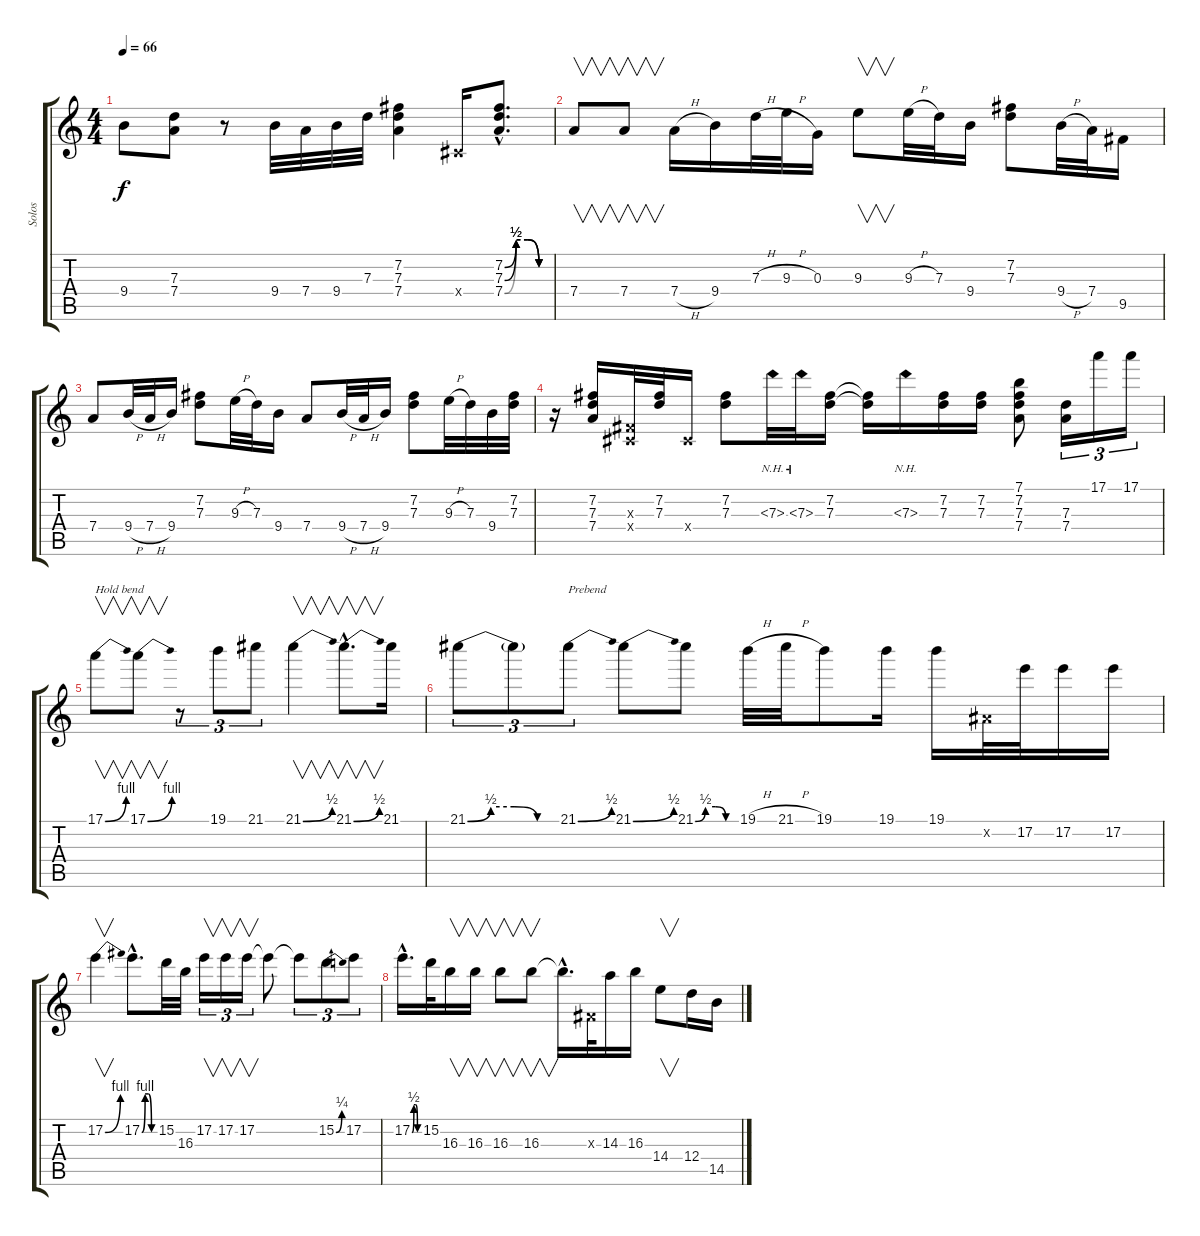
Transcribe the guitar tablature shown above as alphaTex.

\track ("Solos" "Solos") {instrument overdrivenguitar}
\staff {score tabs}
\tuning (E4 B3 G3 D3 A2 E2) {hide}
\ts (4 4)
\tempo 66
\clef g2
\ks c
9.4.8{dy f} (7.3 7.4).8 r.8 9.4.32 7.4.32 9.4.32 7.3.32 (7.2 7.3 7.4).4 -1.4{x}.16 (7.2{be (custom 0 0 15 2 30 2 45 0 60 0) hac} 7.3{be (custom 0 0 15 2 30 2 45 0 60 0) hac} 7.4{be (custom 0 0 15 2 30 2 45 0 60 0) hac}).8{d} |
7.4.8{v} 7.4.8{v} 7.4{h}.16 9.4.16 7.3{h}.32 9.3{h}.32 0.3.16 9.3.8{v} 9.3{h}.32 7.3.32 9.4.16 (7.2 7.3).8 9.4{h}.32 7.4.32 9.5.16 |
7.4.8 9.4{h}.32 7.4{h}.32 9.4.16 (7.2 7.3).8 9.3{h}.32 7.3.32 9.4.16 7.4.8 9.4{h}.32 7.4{h}.32 9.4.16 (7.2 7.3).8 9.3{h}.32 7.3.32 9.4.32 (7.2 7.3).32 |
r.16 (7.2 7.3 7.4).16 (-1.3{x} -1.4{x}).32 (7.2 7.3).32 -1.4{x}.16 (7.2 7.3).8 7.3{nh}.32 7.3{nh}.32 (7.2 7.3).16 (7.2{t} 7.3{t}).16 7.3{nh}.16 (7.2 7.3).16 (7.2 7.3).16 (7.1 7.2 7.3 7.4).8 (7.3 7.4).16{tu (3 2)} 17.1.16{tu (3 2)} 17.1.16{tu (3 2)} |
17.1{be (bend 0 0 60 4)}.8{v txt "Hold bend"} 17.1{be (bend 0 0 60 4)}.8{v} r.8{tu (3 2)} 19.1.8{tu (3 2)} 21.1.8{tu (3 2)} 21.1{be (bend 0 0 60 2)}.4{v} 21.1{be (bend 0 0 60 2) hac}.8{v d} 21.1.16 |
21.1{be (custom 0 0 15 2 30 2 45 0 60 0)}.8{tu (3 2)} 21.1{t}.8{tu (3 2)} 21.1{be (bend 0 0 60 2)}.8{tu (3 2) txt "Prebend"} 21.1{be (bend 0 0 60 2)}.8 21.1{be (custom 0 0 15 2 30 2 45 0 60 0)}.8 19.1{h}.32 21.1{h}.32 19.1.8 19.1.16 19.1.16 -1.2{x}.32 17.2.32 17.2.16 17.2.16 |
17.2{be (bend 0 0 60 4)}.4{v} 17.2{be (custom 0 0 15 4 30 4 45 0 60 0) hac}.8{d} 15.2.32 16.3.32 17.2.16{v tu (3 2)} 17.2.16{v tu (3 2)} 17.2.16{v tu (3 2)} 17.2{t}.8 17.2{t}.8{tu (3 2)} 15.2{be (bend 0 0 60 1)}.8{tu (3 2)} 17.2.8{tu (3 2)} |
17.2{be (custom 0 0 15 2 30 2 45 0 60 0) hac}.16{d} 15.2.32 16.3.16{v} 16.3.16{v} 16.3.8{v} 16.3.8{v} 16.3{hac t}.16{d} -1.3{x}.32 14.3.16 16.3.16 14.4.8{v} 12.4.16 14.5.16
